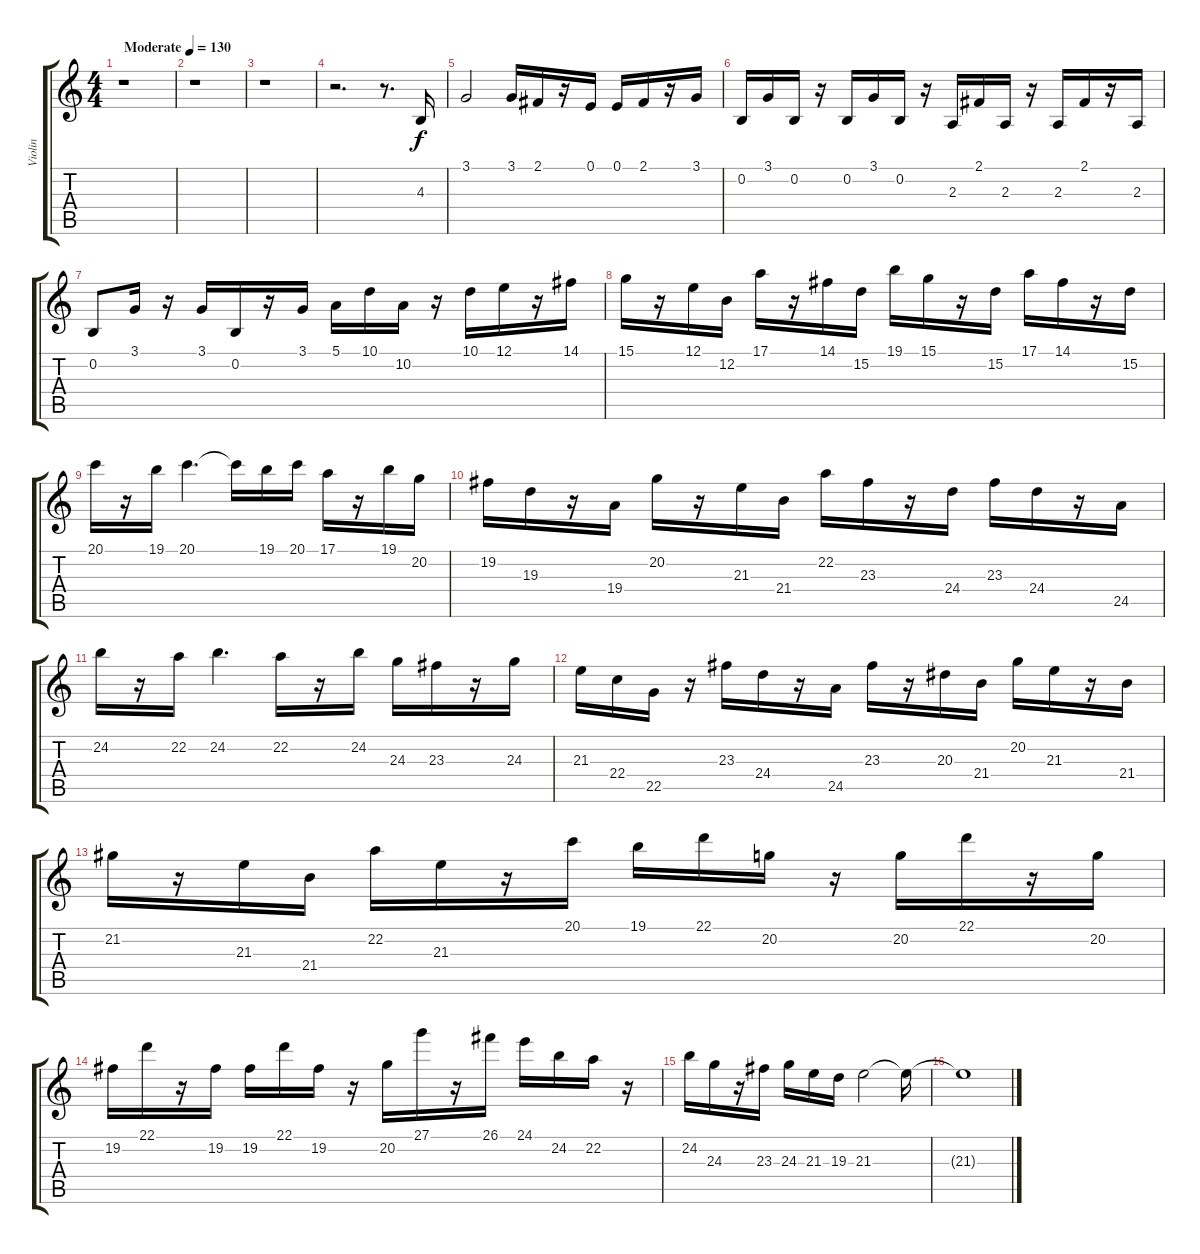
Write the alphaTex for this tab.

\track ("Violin" "Violin") {instrument violin}
\staff {score tabs}
\tuning (E4 B3 G3 D3 A2 E2) {hide}
\ts (4 4)
\tempo (130 "Moderate")
\clef g2
\ks c
r.1{dy f instrument violin} |
r.1 |
r.1 |
r.2{d} r.8{d} 4.3.16 |
3.1.2 3.1.16 2.1.16 r.16 0.1.16 0.1.16 2.1.16 r.16 3.1.16 |
0.2.16 3.1.16 0.2.16 r.16 0.2.16 3.1.16 0.2.16 r.16 2.3.16 2.1.16 2.3.16 r.16 2.3.16 2.1.16 r.16 2.3.16 |
0.2.8 3.1.16 r.16 3.1.16 0.2.16 r.16 3.1.16 5.1.16 10.1.16 10.2.16 r.16 10.1.16 12.1.16 r.16 14.1.16 |
15.1.16 r.16 12.1.16 12.2.16 17.1.16 r.16 14.1.16 15.2.16 19.1.16 15.1.16 r.16 15.2.16 17.1.16 14.1.16 r.16 15.2.16 |
20.1.16 r.16 19.1.16 20.1.4{d} 20.1{t}.16 19.1.16 20.1.16 17.1.16 r.16 19.1.16 20.2.16 |
19.2.16 19.3.16 r.16 19.4.16 20.2.16 r.16 21.3.16 21.4.16 22.2.16 23.3.16 r.16 24.4.16 23.3.16 24.4.16 r.16 24.5.16 |
24.2.16 r.16 22.2.16 24.2.4{d} 22.2.16 r.16 24.2.16 24.3.16 23.3.16 r.16 24.3.16 |
21.3.16 22.4.16 22.5.16 r.16 23.3.16 24.4.16 r.16 24.5.16 23.3.16 r.16 20.3.16 21.4.16 20.2.16 21.3.16 r.16 21.4.16 |
21.2.16 r.16 21.3.16 21.4.16 22.2.16 21.3.16 r.16 20.1.16 19.1.16 22.1.16 20.2.16 r.16 20.2.16 22.1.16 r.16 20.2.16 |
19.2.16 22.1.16 r.16 19.2.16 19.2.16 22.1.16 19.2.16 r.16 20.2.16 27.1.16 r.16 26.1.16 24.1.16 24.2.16 22.2.16 r.16 |
24.2.16 24.3.16 r.16 23.3.16 24.3.16 21.3.16 19.3.16 21.3.2 21.3{t}.16 |
21.3{t}.1
